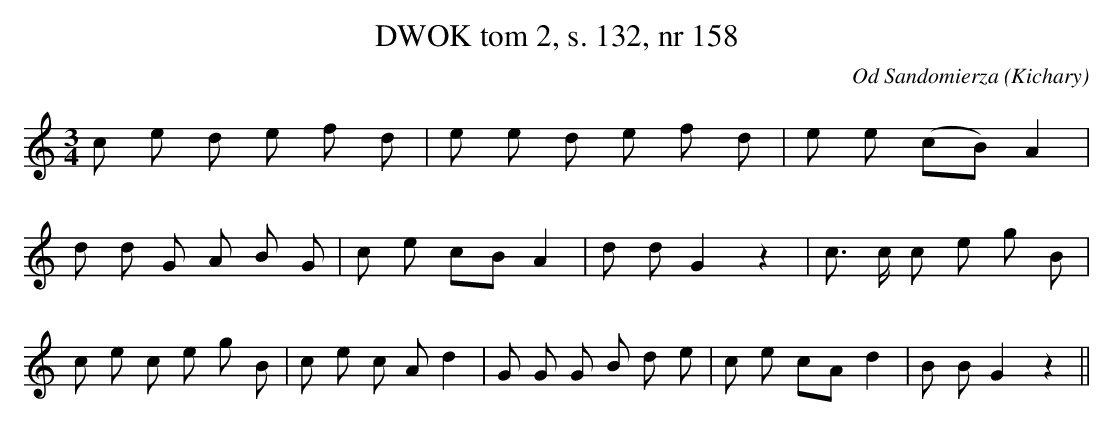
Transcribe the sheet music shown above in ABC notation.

X:1
T: DWOK tom 2, s. 132, nr 158
O: Od Sandomierza (Kichary)
L: 1/16
M: 3/4
K: C
c2 e2 d2 e2 f2 d2 |\
e2 e2 d2 e2 f2 d2 |\
e2 e2 (c2B2) A4 |
d2 d2 G2 A2 B2 G2 |\
c2 e2 c2B2 A4 |\
d2 d2 G4 z4 |\
c3 c c2 e2 g2 B2 |
c2 e2 c2 e2 g2 B2 |\
c2 e2 c2 A2 d4 |\
G2 G2 G2 B2 d2 e2 |\
c2 e2 c2A2 d4 |\
B2 B2 G4 z4 ||
